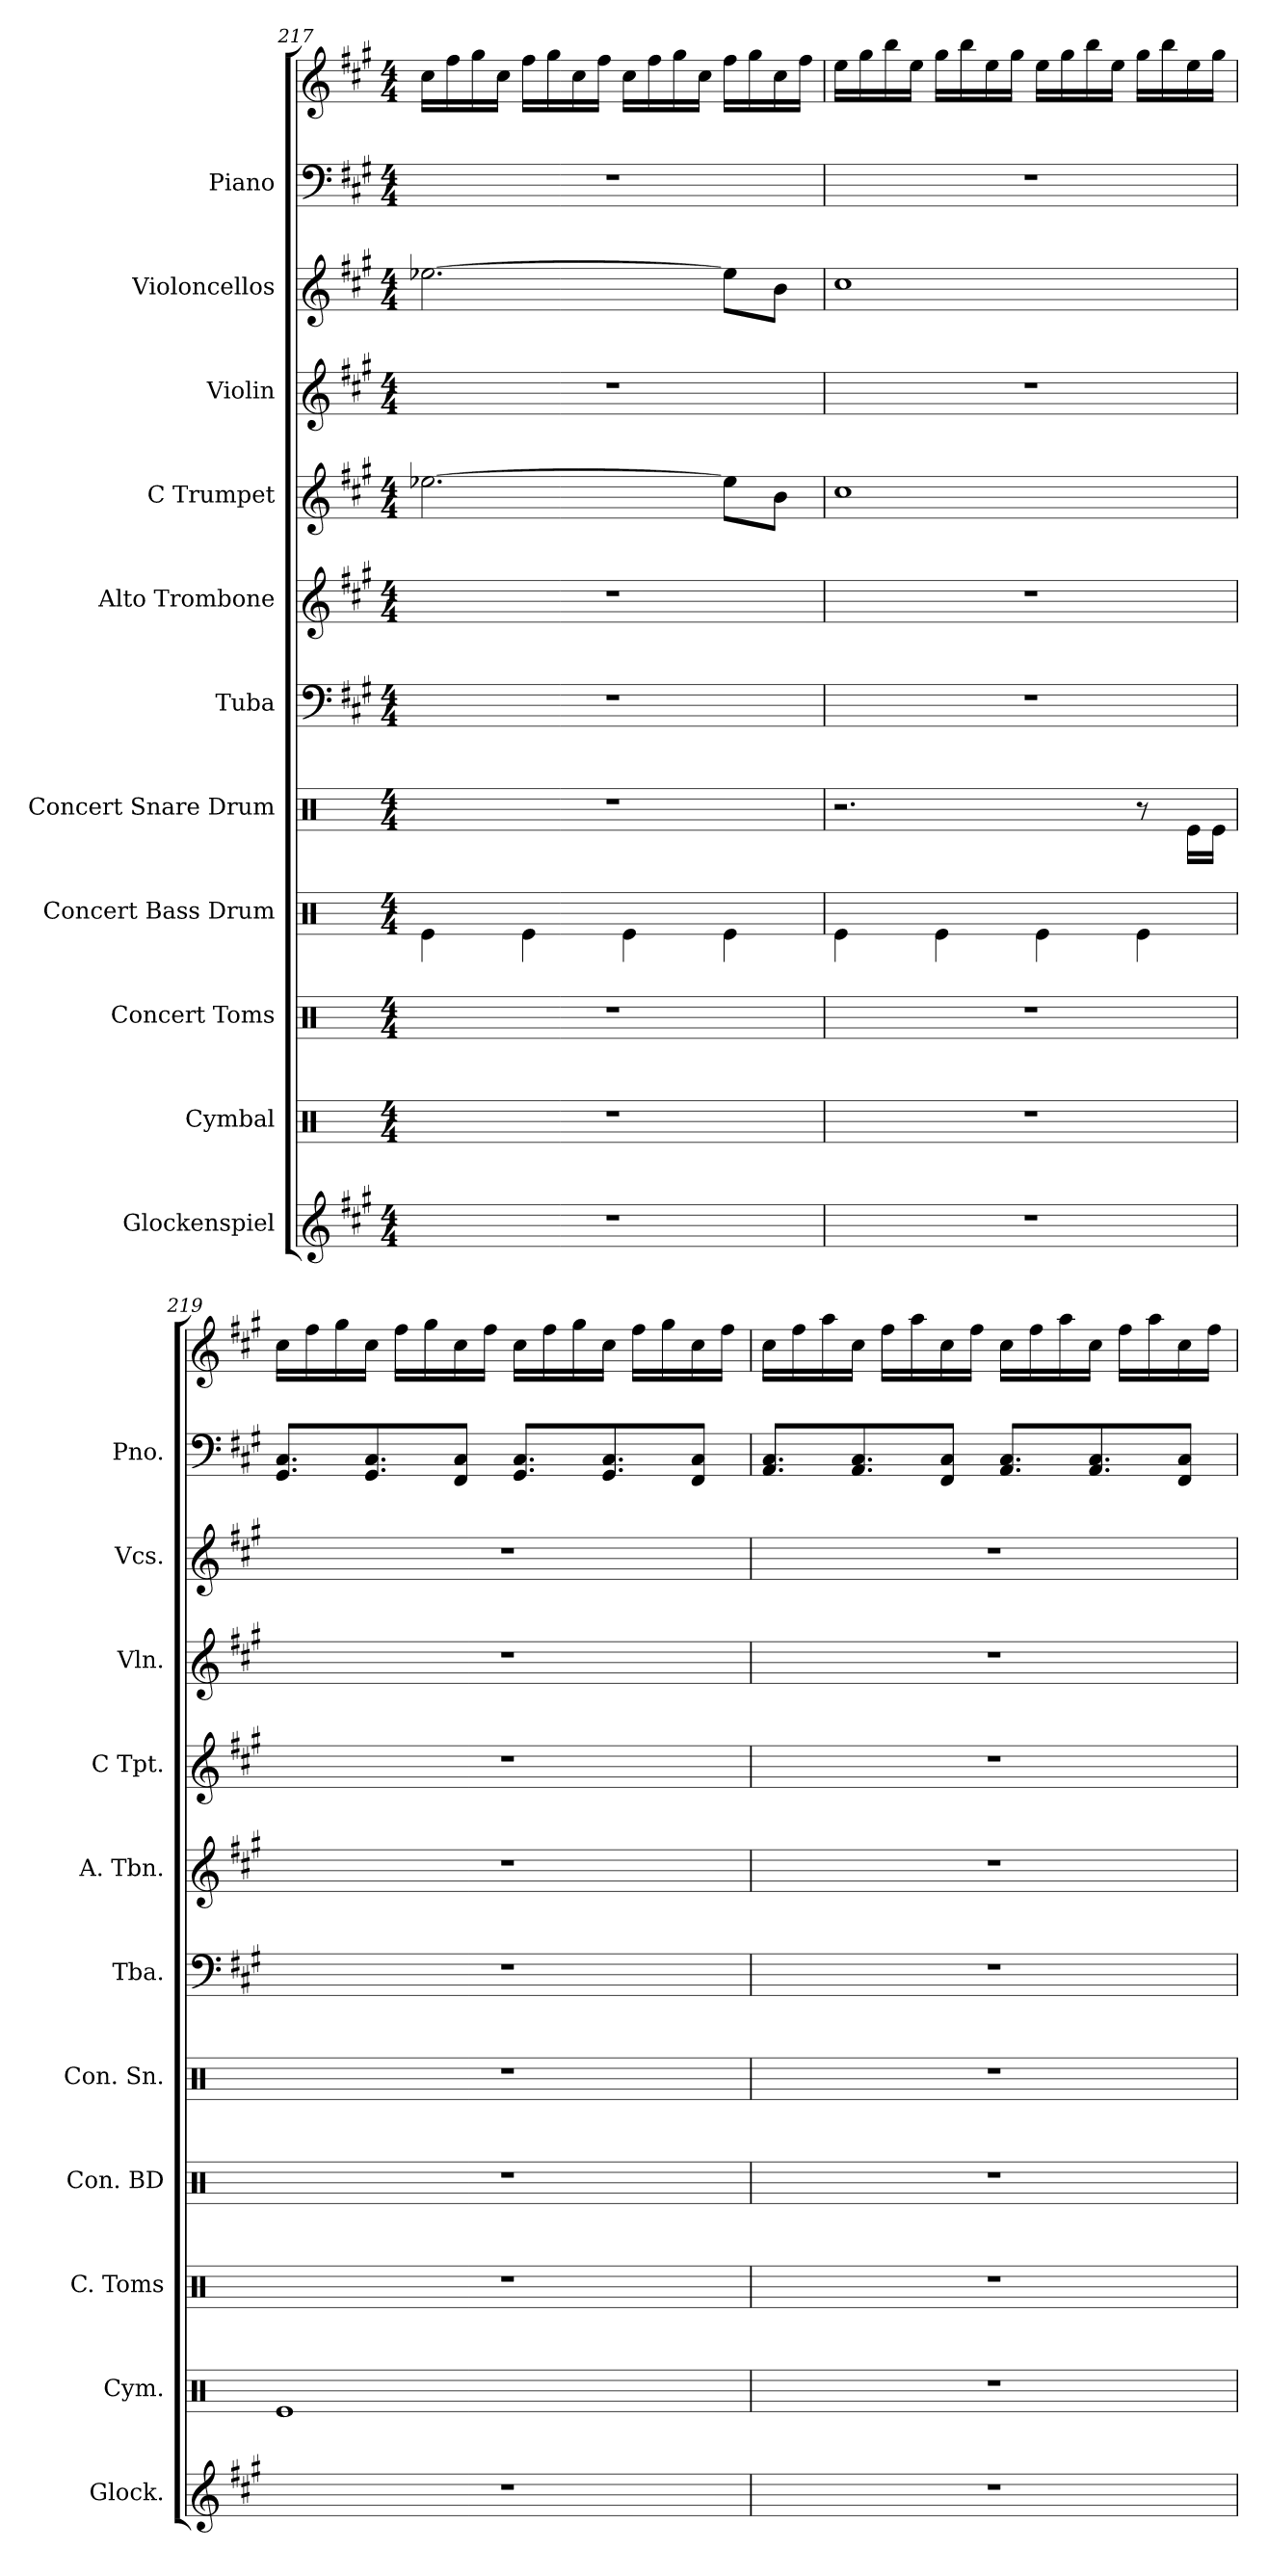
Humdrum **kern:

**kern	**kern	**kern	**kern	**kern	**kern	**kern	**kern	**kern	**kern	**kern	**kern
*part11	*part10	*part9	*part8	*part7	*part6	*part5	*part4	*part3	*part2	*part1	*part1
*staff12	*staff11	*staff10	*staff9	*staff8	*staff7	*staff6	*staff5	*staff4	*staff3	*staff2	*staff1
*I"Glockenspiel	*I"Cymbal	*I"Concert Toms	*I"Concert Bass Drum	*I"Concert Snare Drum	*I"Tuba	*I"Alto Trombone	*I"C Trumpet	*I"Violin	*I"Violoncellos	*I"Piano	*
*I'Glock.	*I'Cym.	*I'C. Toms	*I'Con. BD	*I'Con. Sn.	*I'Tba.	*I'A. Tbn.	*I'C Tpt.	*I'Vln.	*I'Vcs.	*I'Pno.	*
!!LO:PB:g=z
*clefG2	*clefX	*clefX	*clefX	*clefX	*clefF4	*clefG2	*clefG2	*clefG2	*clefG2	*clefF4	*clefG2
*ITrd-14c-24	*	*	*	*	*	*	*	*	*	*	*
*k[f#c#g#]	*k[]	*k[]	*k[]	*k[]	*k[f#c#g#]	*k[f#c#g#]	*k[f#c#g#]	*k[f#c#g#]	*k[f#c#g#]	*k[f#c#g#]	*k[f#c#g#]
*M4/4	*M4/4	*M4/4	*M4/4	*M4/4	*M4/4	*M4/4	*M4/4	*M4/4	*M4/4	*M4/4	*M4/4
=217	=217	=217	=217	=217	=217	=217	=217	=217	=217	=217	=217
1r	1r	1r	4Re\	1r	1r	1r	[2.ee-X\	1r	[2.ee-X\	1r	16cc#\LL
.	.	.	.	.	.	.	.	.	.	.	16ff#\
.	.	.	.	.	.	.	.	.	.	.	16gg#\
.	.	.	.	.	.	.	.	.	.	.	16cc#\JJ
.	.	.	4Re\	.	.	.	.	.	.	.	16ff#\LL
.	.	.	.	.	.	.	.	.	.	.	16gg#\
.	.	.	.	.	.	.	.	.	.	.	16cc#\
.	.	.	.	.	.	.	.	.	.	.	16ff#\JJ
.	.	.	4Re\	.	.	.	.	.	.	.	16cc#\LL
.	.	.	.	.	.	.	.	.	.	.	16ff#\
.	.	.	.	.	.	.	.	.	.	.	16gg#\
.	.	.	.	.	.	.	.	.	.	.	16cc#\JJ
.	.	.	4Re\	.	.	.	8ee-\L]	.	8ee-\L]	.	16ff#\LL
.	.	.	.	.	.	.	.	.	.	.	16gg#\
.	.	.	.	.	.	.	8b\J	.	8b\J	.	16cc#\
.	.	.	.	.	.	.	.	.	.	.	16ff#\JJ
=218	=218	=218	=218	=218	=218	=218	=218	=218	=218	=218	=218
1r	1r	1r	4Re\	2.r	1r	1r	1cc#	1r	1cc#	1r	16ee\LL
.	.	.	.	.	.	.	.	.	.	.	16gg#\
.	.	.	.	.	.	.	.	.	.	.	16bb\
.	.	.	.	.	.	.	.	.	.	.	16ee\JJ
.	.	.	4Re\	.	.	.	.	.	.	.	16gg#\LL
.	.	.	.	.	.	.	.	.	.	.	16bb\
.	.	.	.	.	.	.	.	.	.	.	16ee\
.	.	.	.	.	.	.	.	.	.	.	16gg#\JJ
.	.	.	4Re\	.	.	.	.	.	.	.	16ee\LL
.	.	.	.	.	.	.	.	.	.	.	16gg#\
.	.	.	.	.	.	.	.	.	.	.	16bb\
.	.	.	.	.	.	.	.	.	.	.	16ee\JJ
.	.	.	4Re\	8r	.	.	.	.	.	.	16gg#\LL
.	.	.	.	.	.	.	.	.	.	.	16bb\
.	.	.	.	16Re\LL	.	.	.	.	.	.	16ee\
.	.	.	.	16Re\JJ	.	.	.	.	.	.	16gg#\JJ
!!LO:PB:g=z
=219	=219	=219	=219	=219	=219	=219	=219	=219	=219	=219	=219
1r	1Re	1r	1r	1r	1r	1r	1r	1r	1r	8.GG#/ 8.C#/L	16cc#\LL
.	.	.	.	.	.	.	.	.	.	.	16ff#\
.	.	.	.	.	.	.	.	.	.	.	16gg#\
.	.	.	.	.	.	.	.	.	.	8.GG#/ 8.C#/	16cc#\JJ
.	.	.	.	.	.	.	.	.	.	.	16ff#\LL
.	.	.	.	.	.	.	.	.	.	.	16gg#\
.	.	.	.	.	.	.	.	.	.	8FF#/ 8C#/J	16cc#\
.	.	.	.	.	.	.	.	.	.	.	16ff#\JJ
.	.	.	.	.	.	.	.	.	.	8.GG#/ 8.C#/L	16cc#\LL
.	.	.	.	.	.	.	.	.	.	.	16ff#\
.	.	.	.	.	.	.	.	.	.	.	16gg#\
.	.	.	.	.	.	.	.	.	.	8.GG#/ 8.C#/	16cc#\JJ
.	.	.	.	.	.	.	.	.	.	.	16ff#\LL
.	.	.	.	.	.	.	.	.	.	.	16gg#\
.	.	.	.	.	.	.	.	.	.	8FF#/ 8C#/J	16cc#\
.	.	.	.	.	.	.	.	.	.	.	16ff#\JJ
=220	=220	=220	=220	=220	=220	=220	=220	=220	=220	=220	=220
1r	1r	1r	1r	1r	1r	1r	1r	1r	1r	8.AA/ 8.C#/L	16cc#\LL
.	.	.	.	.	.	.	.	.	.	.	16ff#\
.	.	.	.	.	.	.	.	.	.	.	16aa\
.	.	.	.	.	.	.	.	.	.	8.AA/ 8.C#/	16cc#\JJ
.	.	.	.	.	.	.	.	.	.	.	16ff#\LL
.	.	.	.	.	.	.	.	.	.	.	16aa\
.	.	.	.	.	.	.	.	.	.	8FF#/ 8C#/J	16cc#\
.	.	.	.	.	.	.	.	.	.	.	16ff#\JJ
.	.	.	.	.	.	.	.	.	.	8.AA/ 8.C#/L	16cc#\LL
.	.	.	.	.	.	.	.	.	.	.	16ff#\
.	.	.	.	.	.	.	.	.	.	.	16aa\
.	.	.	.	.	.	.	.	.	.	8.AA/ 8.C#/	16cc#\JJ
.	.	.	.	.	.	.	.	.	.	.	16ff#\LL
.	.	.	.	.	.	.	.	.	.	.	16aa\
.	.	.	.	.	.	.	.	.	.	8FF#/ 8C#/J	16cc#\
.	.	.	.	.	.	.	.	.	.	.	16ff#\JJ
=	=	=	=	=	=	=	=	=	=	=	=
*-	*-	*-	*-	*-	*-	*-	*-	*-	*-	*-	*-
